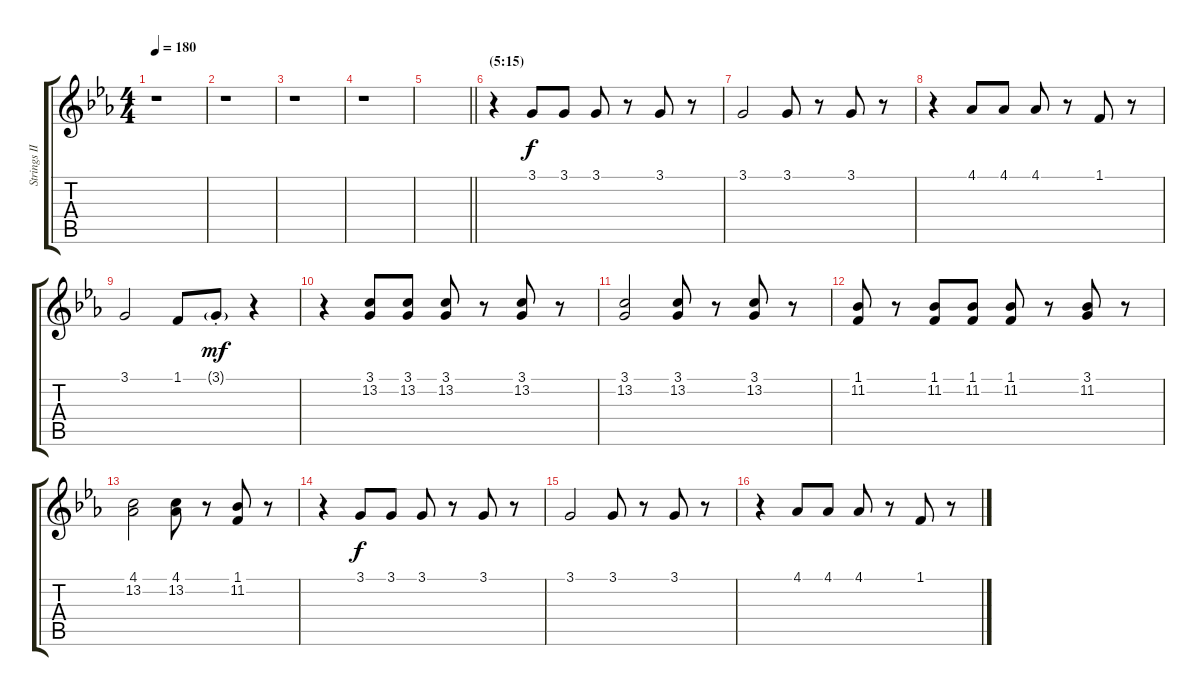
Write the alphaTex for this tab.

\track ("Strings II" "Strings II") {instrument stringensemble1}
\staff {score tabs}
\tuning (E4 B3 G3 D3 A2 E2) {hide}
\ts (4 4)
\tempo 180
\clef g2
\ks eb
r.1{dy f} |
r.1 |
r.1 |
r.1 |
\barLineRight lightlight
|
\section ("" "(5:15)")
r.4 3.1.8 3.1.8 3.1.8 r.8 3.1.8 r.8 |
3.1.2 3.1.8 r.8 3.1.8 r.8 |
r.4 4.1.8 4.1.8 4.1.8 r.8 1.1.8 r.8 |
3.1.2 1.1.8 3.1{g st}.8{dy mf} r.4 |
r.4 (3.1 13.2).8 (3.1 13.2).8 (3.1 13.2).8 r.8 (3.1 13.2).8 r.8 |
(3.1 13.2).2 (3.1 13.2).8 r.8 (3.1 13.2).8 r.8 |
(1.1 11.2).8 r.8 (1.1 11.2).8 (1.1 11.2).8 (1.1 11.2).8 r.8 (3.1 11.2).8 r.8 |
(4.1 13.2).2 (4.1 13.2).8 r.8 (1.1 11.2).8 r.8 |
r.4 3.1.8{dy f} 3.1.8 3.1.8 r.8 3.1.8 r.8 |
3.1.2 3.1.8 r.8 3.1.8 r.8 |
r.4 4.1.8 4.1.8 4.1.8 r.8 1.1.8 r.8
